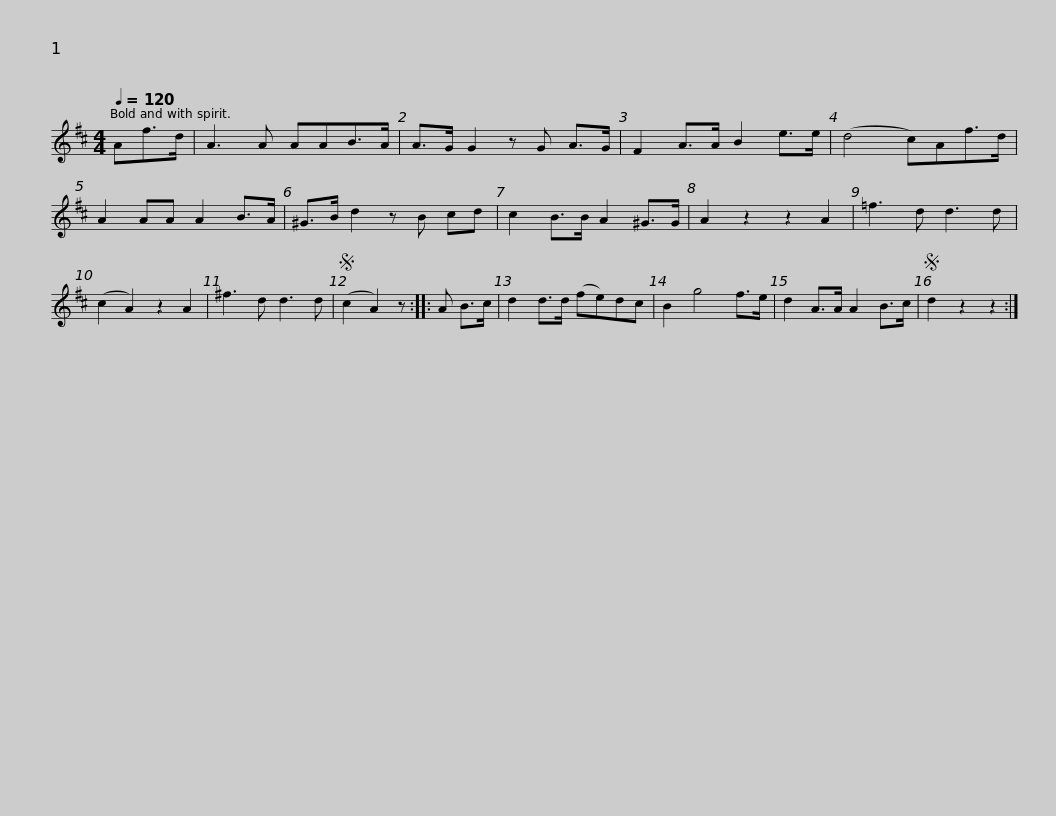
X:1
L:1/8
Q:1/4=120
M:4/4
I:linebreak $
K:D
V:1 treble
V:1
 Af>d | A3 A AAB>A | A>G G2 z G A>G | F2 A>A B2 e>e | (d4 c)Af>d | %5
 A2 AA A2 B>A |$ ^G>B d2 z B cd | c2 B>B A2 ^G>G | A2 z2 z2 A2 | =f3 d d3 d | %10
 (c2 A2) z2 A2 | ^f3 d d3 d |S (c2 A2) z :: A B>c |$ d2 d>d (fe)dc | %15
 B2 g4 f>e | d2 A>A A2 B>c |S d2 z2 z2 :| %18
